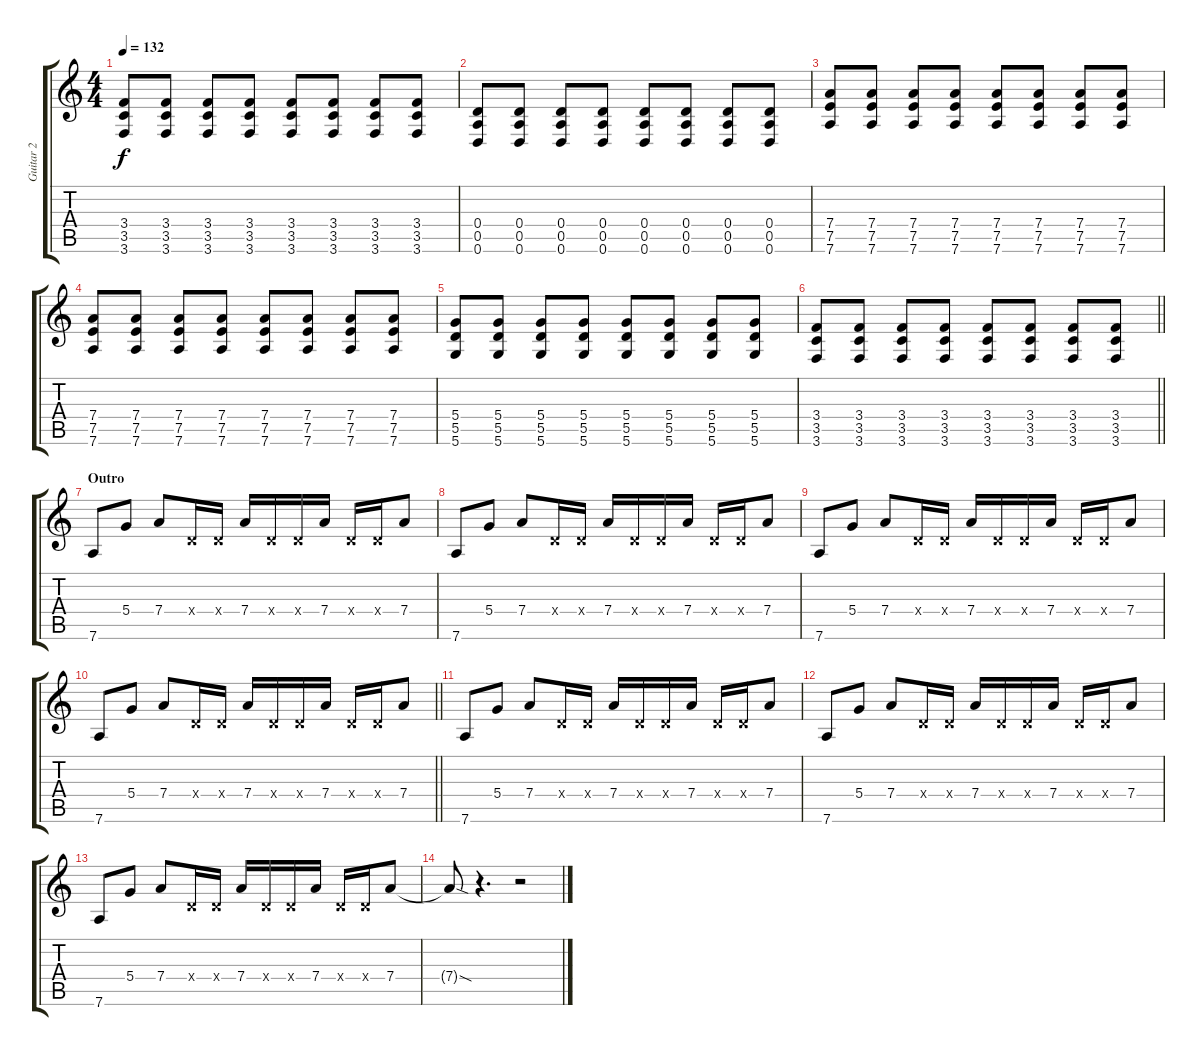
\track ("Guitar 2" "Guitar 2") {instrument distortionguitar}
\staff {score tabs}
\tuning (E4 B3 G3 D3 A2 D2) {hide}
\ts (4 4)
\tempo 132
\clef g2
\ks c
(3.4 3.5 3.6).8{dy f} (3.4 3.5 3.6).8 (3.4 3.5 3.6).8 (3.4 3.5 3.6).8 (3.4 3.5 3.6).8 (3.4 3.5 3.6).8 (3.4 3.5 3.6).8 (3.4 3.5 3.6).8 |
(0.4 0.5 0.6).8 (0.4 0.5 0.6).8 (0.4 0.5 0.6).8 (0.4 0.5 0.6).8 (0.4 0.5 0.6).8 (0.4 0.5 0.6).8 (0.4 0.5 0.6).8 (0.4 0.5 0.6).8 |
(7.4 7.5 7.6).8 (7.4 7.5 7.6).8 (7.4 7.5 7.6).8 (7.4 7.5 7.6).8 (7.4 7.5 7.6).8 (7.4 7.5 7.6).8 (7.4 7.5 7.6).8 (7.4 7.5 7.6).8 |
(7.4 7.5 7.6).8 (7.4 7.5 7.6).8 (7.4 7.5 7.6).8 (7.4 7.5 7.6).8 (7.4 7.5 7.6).8 (7.4 7.5 7.6).8 (7.4 7.5 7.6).8 (7.4 7.5 7.6).8 |
(5.4 5.5 5.6).8 (5.4 5.5 5.6).8 (5.4 5.5 5.6).8 (5.4 5.5 5.6).8 (5.4 5.5 5.6).8 (5.4 5.5 5.6).8 (5.4 5.5 5.6).8 (5.4 5.5 5.6).8 |
\barLineRight lightlight
(3.4 3.5 3.6).8 (3.4 3.5 3.6).8 (3.4 3.5 3.6).8 (3.4 3.5 3.6).8 (3.4 3.5 3.6).8 (3.4 3.5 3.6).8 (3.4 3.5 3.6).8 (3.4 3.5 3.6).8 |
\section ("" "Outro")
7.6.8 5.4.8 7.4.8 0.4{x}.16 0.4{x}.16 7.4.16 0.4{x}.16 0.4{x}.16 7.4.16 0.4{x}.16 0.4{x}.16 7.4.8 |
7.6.8 5.4.8 7.4.8 0.4{x}.16 0.4{x}.16 7.4.16 0.4{x}.16 0.4{x}.16 7.4.16 0.4{x}.16 0.4{x}.16 7.4.8 |
7.6.8 5.4.8 7.4.8 0.4{x}.16 0.4{x}.16 7.4.16 0.4{x}.16 0.4{x}.16 7.4.16 0.4{x}.16 0.4{x}.16 7.4.8 |
\barLineRight lightlight
7.6.8 5.4.8 7.4.8 0.4{x}.16 0.4{x}.16 7.4.16 0.4{x}.16 0.4{x}.16 7.4.16 0.4{x}.16 0.4{x}.16 7.4.8 |
7.6.8 5.4.8 7.4.8 0.4{x}.16 0.4{x}.16 7.4.16 0.4{x}.16 0.4{x}.16 7.4.16 0.4{x}.16 0.4{x}.16 7.4.8 |
7.6.8 5.4.8 7.4.8 0.4{x}.16 0.4{x}.16 7.4.16 0.4{x}.16 0.4{x}.16 7.4.16 0.4{x}.16 0.4{x}.16 7.4.8 |
7.6.8 5.4.8 7.4.8 0.4{x}.16 0.4{x}.16 7.4.16 0.4{x}.16 0.4{x}.16 7.4.16 0.4{x}.16 0.4{x}.16 7.4.8 |
7.4{sod t}.8 r.4{d} r.2
